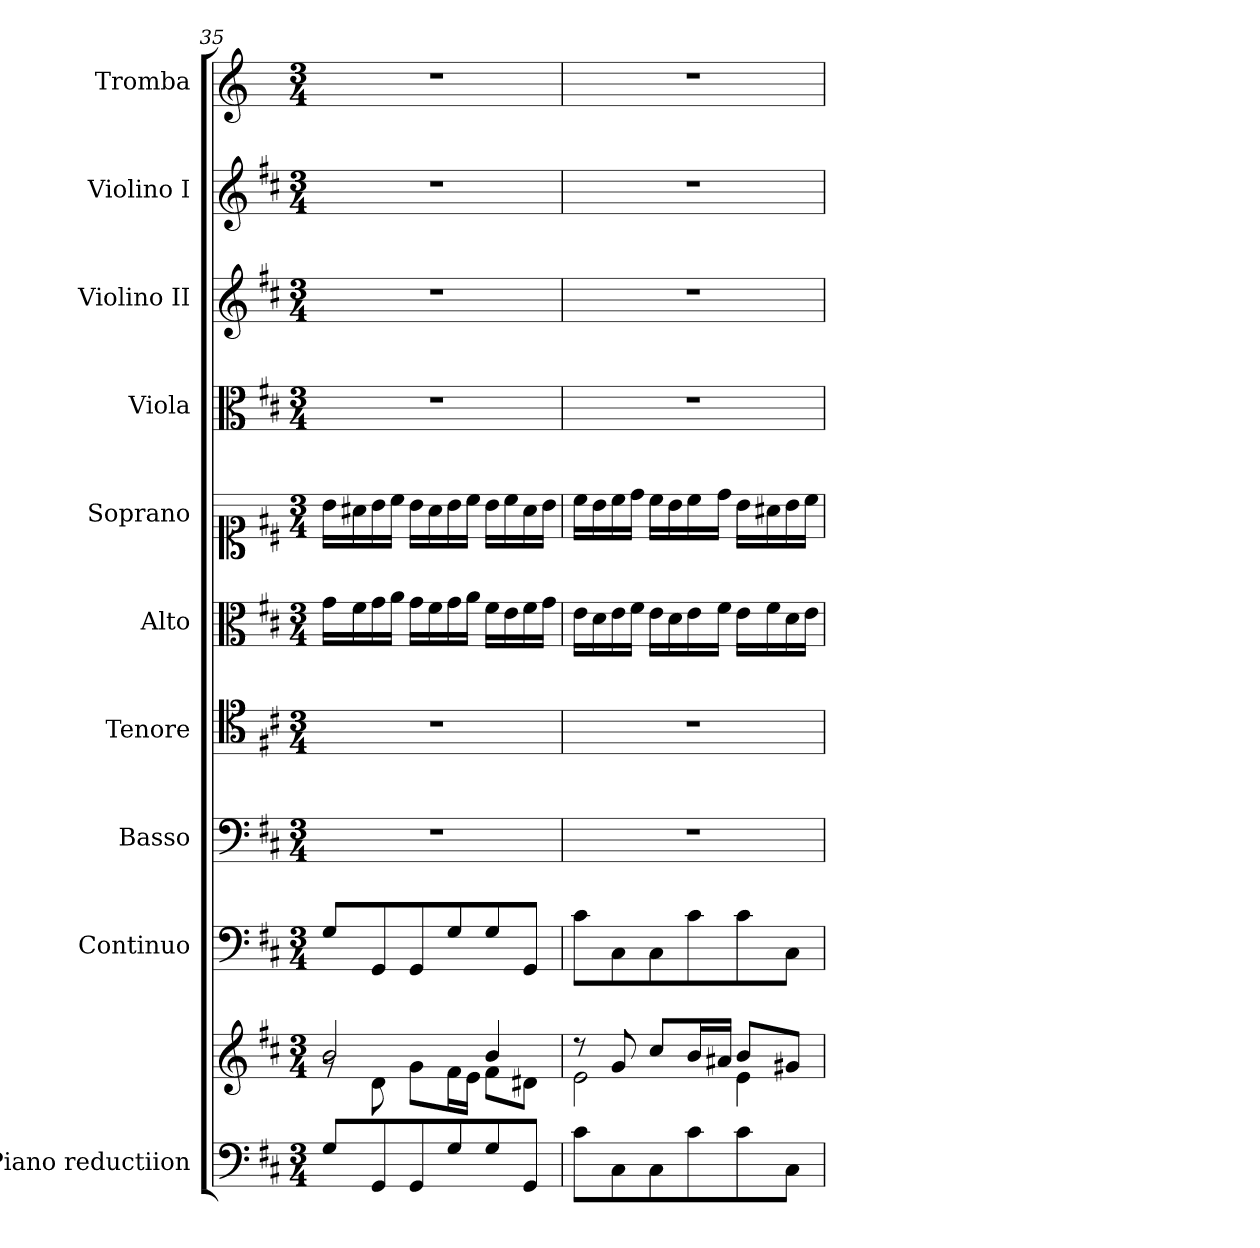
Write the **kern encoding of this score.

**kern	**kern	**kern	**kern	**kern	**kern	**kern	**kern	**kern	**kern	**kern
*part10	*part10	*part9	*part8	*part7	*part6	*part5	*part4	*part3	*part2	*part1
*staff11	*staff10	*staff9	*staff8	*staff7	*staff6	*staff5	*staff4	*staff3	*staff2	*staff1
*I"Piano reductiion	*	*I"Continuo	*I"Basso	*I"Tenore	*I"Alto	*I"Soprano	*I"Viola	*I"Violino II	*I"Violino I	*I"Tromba
*I'Pno	*	*	*	*	*	*	*I'Vla	*I'Vln	*I'Vln	*
!!LO:PB:g=z
*clefF4	*clefG2	*clefF4	*clefF4	*clefC4	*clefC3	*clefC1	*clefC3	*clefG2	*clefG2	*clefG2
*	*	*	*	*	*	*	*	*	*	*ITrd-1c-2
*k[f#c#]	*k[f#c#]	*k[f#c#]	*k[f#c#]	*k[f#c#]	*k[f#c#]	*k[f#c#]	*k[f#c#]	*k[f#c#]	*k[f#c#]	*k[f#c#]
*M3/4	*M3/4	*M3/4	*M3/4	*M3/4	*M3/4	*M3/4	*M3/4	*M3/4	*M3/4	*M3/4
=35	=35	=35	=35	=35	=35	=35	=35	=35	=35	=35
*	*^	*	*	*	*	*	*	*	*	*
8G/L	2b/	8rg	8G/L	2.r	2.r	16g\LL	16b\LL	2.r	2.r	2.r	2.r
.	.	.	.	.	.	16f#\	16a#X\	.	.	.	.
8GG/	.	8d\	8GG/	.	.	16g\	16b\	.	.	.	.
.	.	.	.	.	.	16a\JJ	16cc#\JJ	.	.	.	.
8GG/	.	8g\L	8GG/	.	.	16g\LL	16b\LL	.	.	.	.
.	.	.	.	.	.	16f#\	16a#\	.	.	.	.
8G/	.	16f#\L	8G/	.	.	16g\	16b\	.	.	.	.
.	.	16e\JJ	.	.	.	16a\JJ	16cc#\JJ	.	.	.	.
8G/	4b/	8f#\L	8G/	.	.	16f#\LL	16b\LL	.	.	.	.
.	.	.	.	.	.	16e\	16cc#\	.	.	.	.
8GG/J	.	8d#X\J	8GG/J	.	.	16f#\	16a#\	.	.	.	.
.	.	.	.	.	.	16g\JJ	16b\JJ	.	.	.	.
=36	=36	=36	=36	=36	=36	=36	=36	=36	=36	=36	=36
8c#\L	8r	2e\	8c#\L	2.r	2.r	16e\LL	16cc#\LL	2.r	2.r	2.r	2.r
.	.	.	.	.	.	16d\	16b\	.	.	.	.
8C#\	8g/	.	8C#\	.	.	16e\	16cc#\	.	.	.	.
.	.	.	.	.	.	16f#\JJ	16dd\JJ	.	.	.	.
8C#\	8cc#/L	.	8C#\	.	.	16e\LL	16cc#\LL	.	.	.	.
.	.	.	.	.	.	16d\	16b\	.	.	.	.
8c#\	16b/L	.	8c#\	.	.	16e\	16cc#\	.	.	.	.
.	16a#X/JJ	.	.	.	.	16f#\JJ	16dd\JJ	.	.	.	.
8c#\	8b/L	4e\	8c#\	.	.	16e\LL	16b\LL	.	.	.	.
.	.	.	.	.	.	16f#\	16a#X\	.	.	.	.
8C#\J	8g#X/J	.	8C#\J	.	.	16d\	16b\	.	.	.	.
.	.	.	.	.	.	16e\JJ	16cc#\JJ	.	.	.	.
*	*v	*v	*	*	*	*	*	*	*	*	*
=	=	=	=	=	=	=	=	=	=	=
*-	*-	*-	*-	*-	*-	*-	*-	*-	*-	*-
